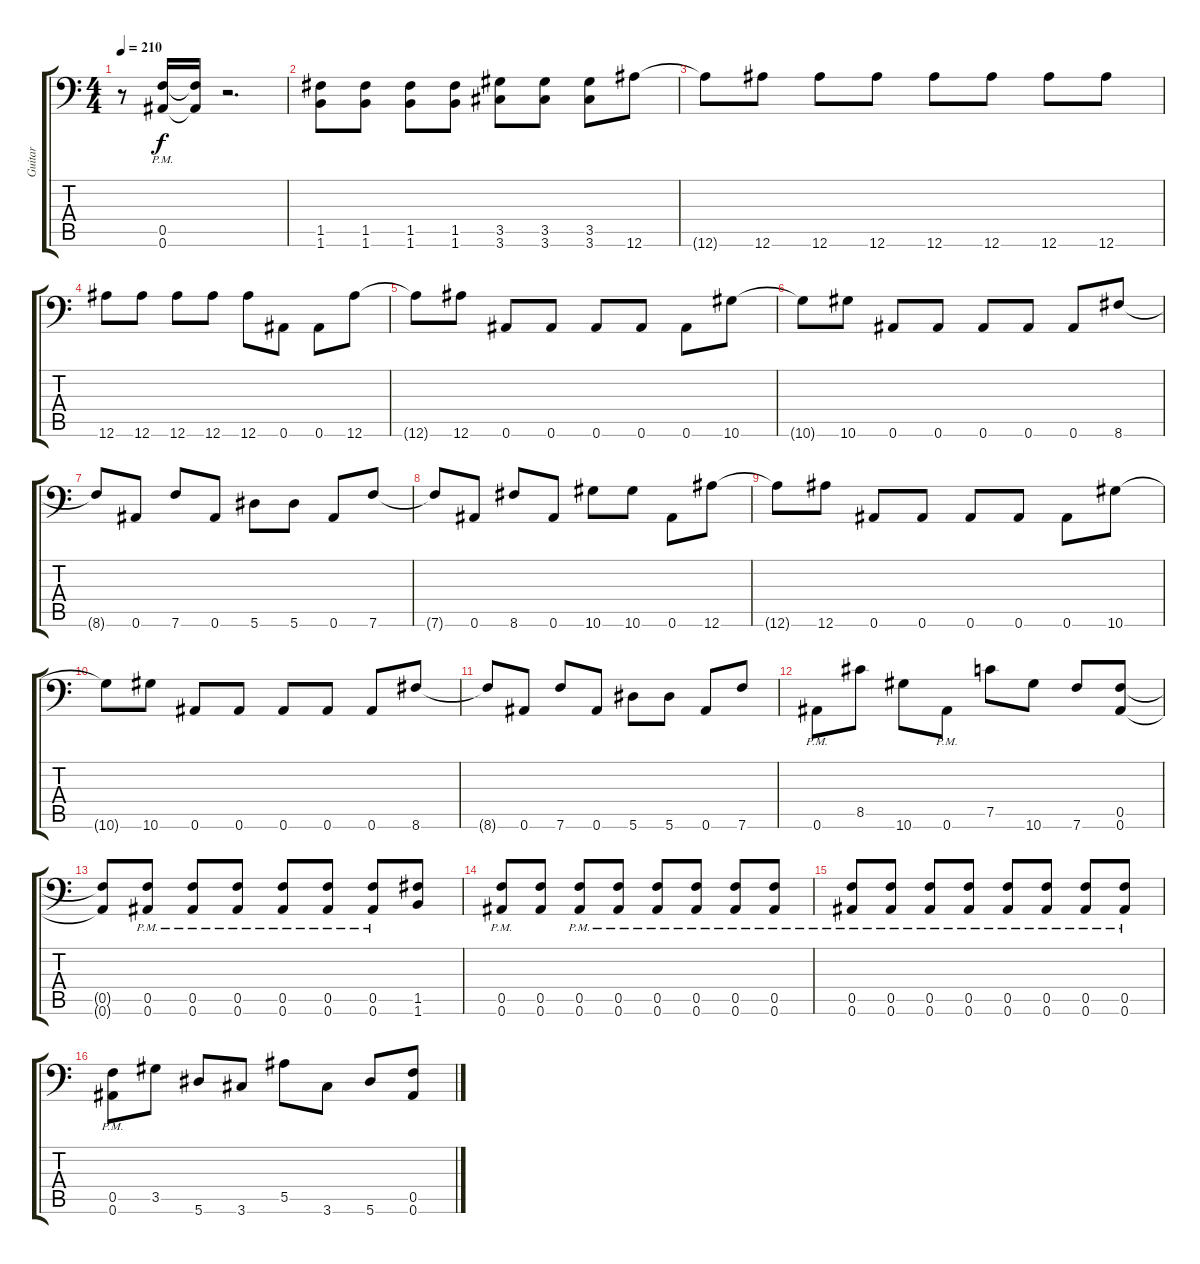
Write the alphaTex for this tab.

\track ("Guitar" "Guitar") {instrument distortionguitar}
\staff {score tabs}
\tuning (C4 G3 Eb3 Bb2 F2 Bb1) {hide}
\ts (4 4)
\tempo 210
\clef f4
\ks c
r.8{dy f} (0.5{pm} 0.6{pm}).16 (0.5{t} 0.6{t}).16 r.2{d} |
(1.5 1.6).8 (1.5 1.6).8 (1.5 1.6).8 (1.5 1.6).8 (3.5 3.6).8 (3.5 3.6).8 (3.5 3.6).8 12.6.8 |
12.6{t}.8 12.6.8 12.6.8 12.6.8 12.6.8 12.6.8 12.6.8 12.6.8 |
12.6.8 12.6.8 12.6.8 12.6.8 12.6.8 0.6.8 0.6.8 12.6.8 |
12.6{t}.8 12.6.8 0.6.8 0.6.8 0.6.8 0.6.8 0.6.8 10.6.8 |
10.6{t}.8 10.6.8 0.6.8 0.6.8 0.6.8 0.6.8 0.6.8 8.6.8 |
8.6{t}.8 0.6.8 7.6.8 0.6.8 5.6.8 5.6.8 0.6.8 7.6.8 |
7.6{t}.8 0.6.8 8.6.8 0.6.8 10.6.8 10.6.8 0.6.8 12.6.8 |
12.6{t}.8 12.6.8 0.6.8 0.6.8 0.6.8 0.6.8 0.6.8 10.6.8 |
10.6{t}.8 10.6.8 0.6.8 0.6.8 0.6.8 0.6.8 0.6.8 8.6.8 |
8.6{t}.8 0.6.8 7.6.8 0.6.8 5.6.8 5.6.8 0.6.8 7.6.8 |
0.6{pm}.8 8.5.8 10.6.8 0.6{pm}.8 7.5.8 10.6.8 7.6.8 (0.5 0.6).8 |
(0.5{t} 0.6{t}).8 (0.5{pm} 0.6{pm}).8 (0.5{pm} 0.6{pm}).8 (0.5{pm} 0.6{pm}).8 (0.5{pm} 0.6{pm}).8 (0.5{pm} 0.6{pm}).8 (0.5{pm} 0.6{pm}).8 (1.5 1.6).8 |
(0.5{pm} 0.6{pm}).8 (0.5 0.6).8 (0.5{pm} 0.6{pm}).8 (0.5{pm} 0.6{pm}).8 (0.5{pm} 0.6{pm}).8 (0.5{pm} 0.6{pm}).8 (0.5{pm} 0.6{pm}).8 (0.5{pm} 0.6{pm}).8 |
(0.5{pm} 0.6{pm}).8 (0.5{pm} 0.6{pm}).8 (0.5{pm} 0.6{pm}).8 (0.5{pm} 0.6{pm}).8 (0.5{pm} 0.6{pm}).8 (0.5{pm} 0.6{pm}).8 (0.5{pm} 0.6{pm}).8 (0.5{pm} 0.6{pm}).8 |
(0.5{pm} 0.6{pm}).8 3.5.8 5.6.8 3.6.8 5.5.8 3.6.8 5.6.8 (0.5 0.6).8
